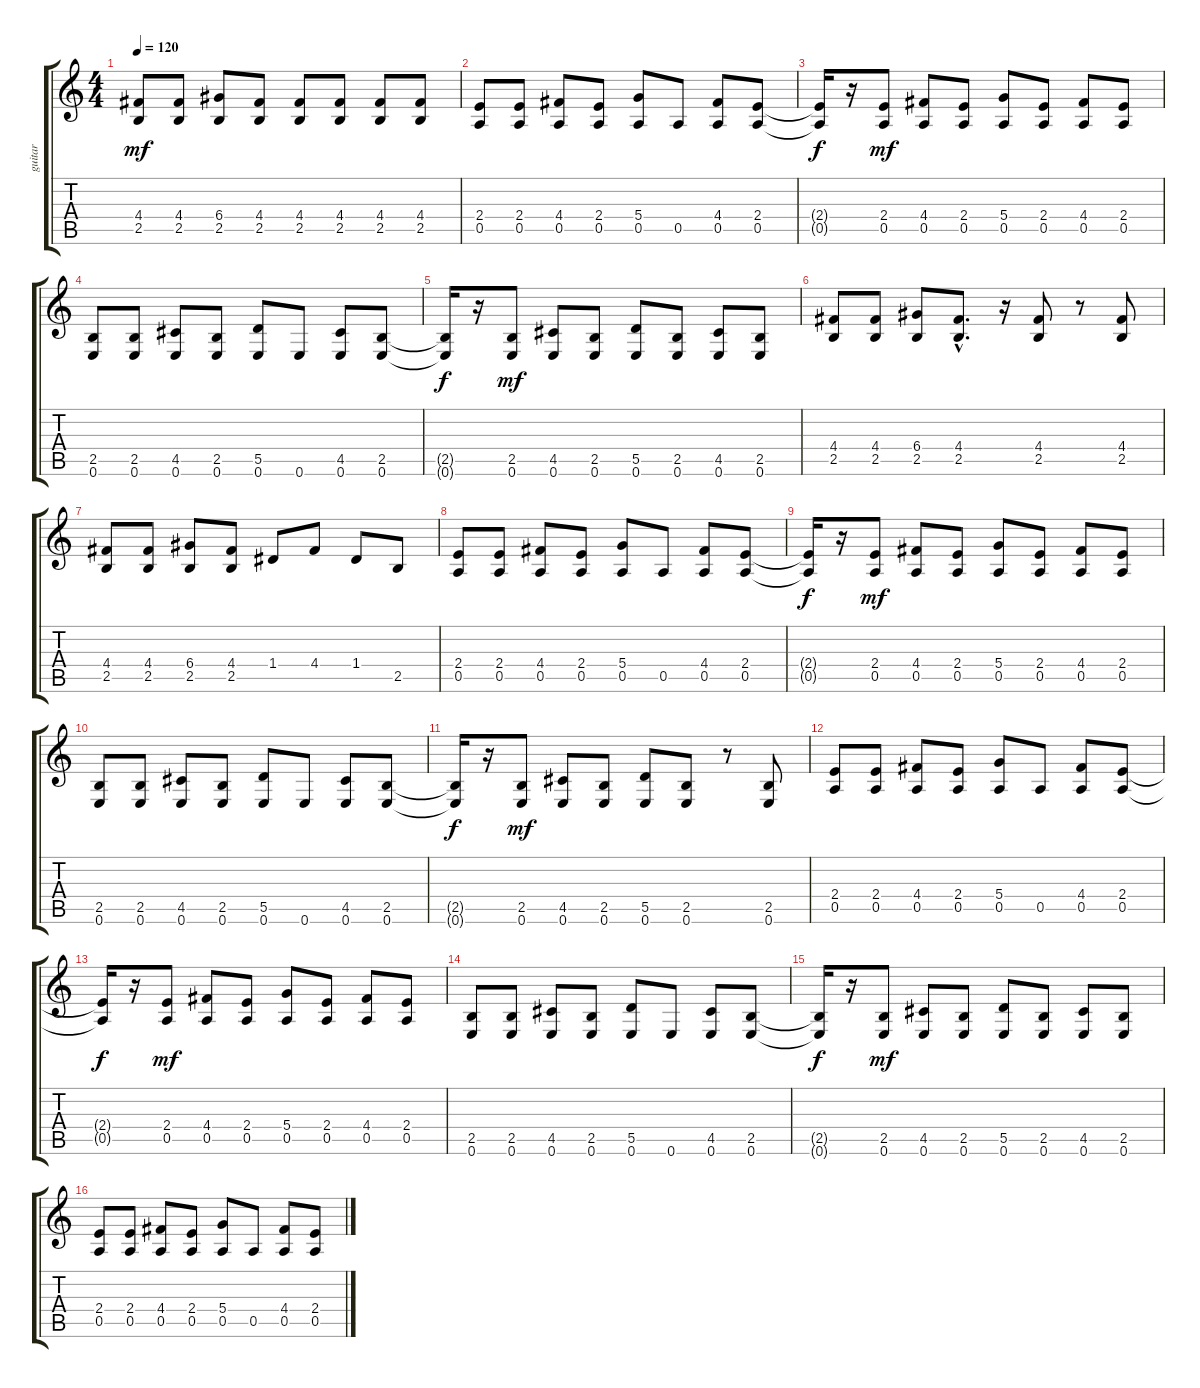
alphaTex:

\track ("guitar" "guitar") {instrument overdrivenguitar}
\staff {score tabs}
\tuning (E4 B3 G3 D3 A2 E2) {hide}
\ts (4 4)
\tempo 120
\clef g2
\ks c
(4.4 2.5).8{dy mf} (4.4 2.5).8 (6.4 2.5).8 (4.4 2.5).8 (4.4 2.5).8 (4.4 2.5).8 (4.4 2.5).8 (4.4 2.5).8 |
(2.4 0.5).8 (2.4 0.5).8 (4.4 0.5).8 (2.4 0.5).8 (5.4 0.5).8 0.5.8 (4.4 0.5).8 (2.4 0.5).8 |
(2.4{t} 0.5{t}).16{dy f} r.16 (2.4 0.5).8{dy mf} (4.4 0.5).8 (2.4 0.5).8 (5.4 0.5).8 (2.4 0.5).8 (4.4 0.5).8 (2.4 0.5).8 |
(2.5 0.6).8 (2.5 0.6).8 (4.5 0.6).8 (2.5 0.6).8 (5.5 0.6).8 0.6.8 (4.5 0.6).8 (2.5 0.6).8 |
(2.5{t} 0.6{t}).16{dy f} r.16 (2.5 0.6).8{dy mf} (4.5 0.6).8 (2.5 0.6).8 (5.5 0.6).8 (2.5 0.6).8 (4.5 0.6).8 (2.5 0.6).8 |
(4.4 2.5).8 (4.4 2.5).8 (6.4 2.5).8 (4.4{hac} 2.5{hac}).8{d} r.16 (4.4 2.5).8 r.8 (4.4 2.5).8 |
(4.4 2.5).8 (4.4 2.5).8 (6.4 2.5).8 (4.4 2.5).8 1.4.8 4.4.8 1.4.8 2.5.8 |
(2.4 0.5).8 (2.4 0.5).8 (4.4 0.5).8 (2.4 0.5).8 (5.4 0.5).8 0.5.8 (4.4 0.5).8 (2.4 0.5).8 |
(2.4{t} 0.5{t}).16{dy f} r.16 (2.4 0.5).8{dy mf} (4.4 0.5).8 (2.4 0.5).8 (5.4 0.5).8 (2.4 0.5).8 (4.4 0.5).8 (2.4 0.5).8 |
(2.5 0.6).8 (2.5 0.6).8 (4.5 0.6).8 (2.5 0.6).8 (5.5 0.6).8 0.6.8 (4.5 0.6).8 (2.5 0.6).8 |
(2.5{t} 0.6{t}).16{dy f} r.16 (2.5 0.6).8{dy mf} (4.5 0.6).8 (2.5 0.6).8 (5.5 0.6).8 (2.5 0.6).8 r.8 (2.5 0.6).8 |
(2.4 0.5).8 (2.4 0.5).8 (4.4 0.5).8 (2.4 0.5).8 (5.4 0.5).8 0.5.8 (4.4 0.5).8 (2.4 0.5).8 |
(2.4{t} 0.5{t}).16{dy f} r.16 (2.4 0.5).8{dy mf} (4.4 0.5).8 (2.4 0.5).8 (5.4 0.5).8 (2.4 0.5).8 (4.4 0.5).8 (2.4 0.5).8 |
(2.5 0.6).8 (2.5 0.6).8 (4.5 0.6).8 (2.5 0.6).8 (5.5 0.6).8 0.6.8 (4.5 0.6).8 (2.5 0.6).8 |
(2.5{t} 0.6{t}).16{dy f} r.16 (2.5 0.6).8{dy mf} (4.5 0.6).8 (2.5 0.6).8 (5.5 0.6).8 (2.5 0.6).8 (4.5 0.6).8 (2.5 0.6).8 |
(2.4 0.5).8 (2.4 0.5).8 (4.4 0.5).8 (2.4 0.5).8 (5.4 0.5).8 0.5.8 (4.4 0.5).8 (2.4 0.5).8
